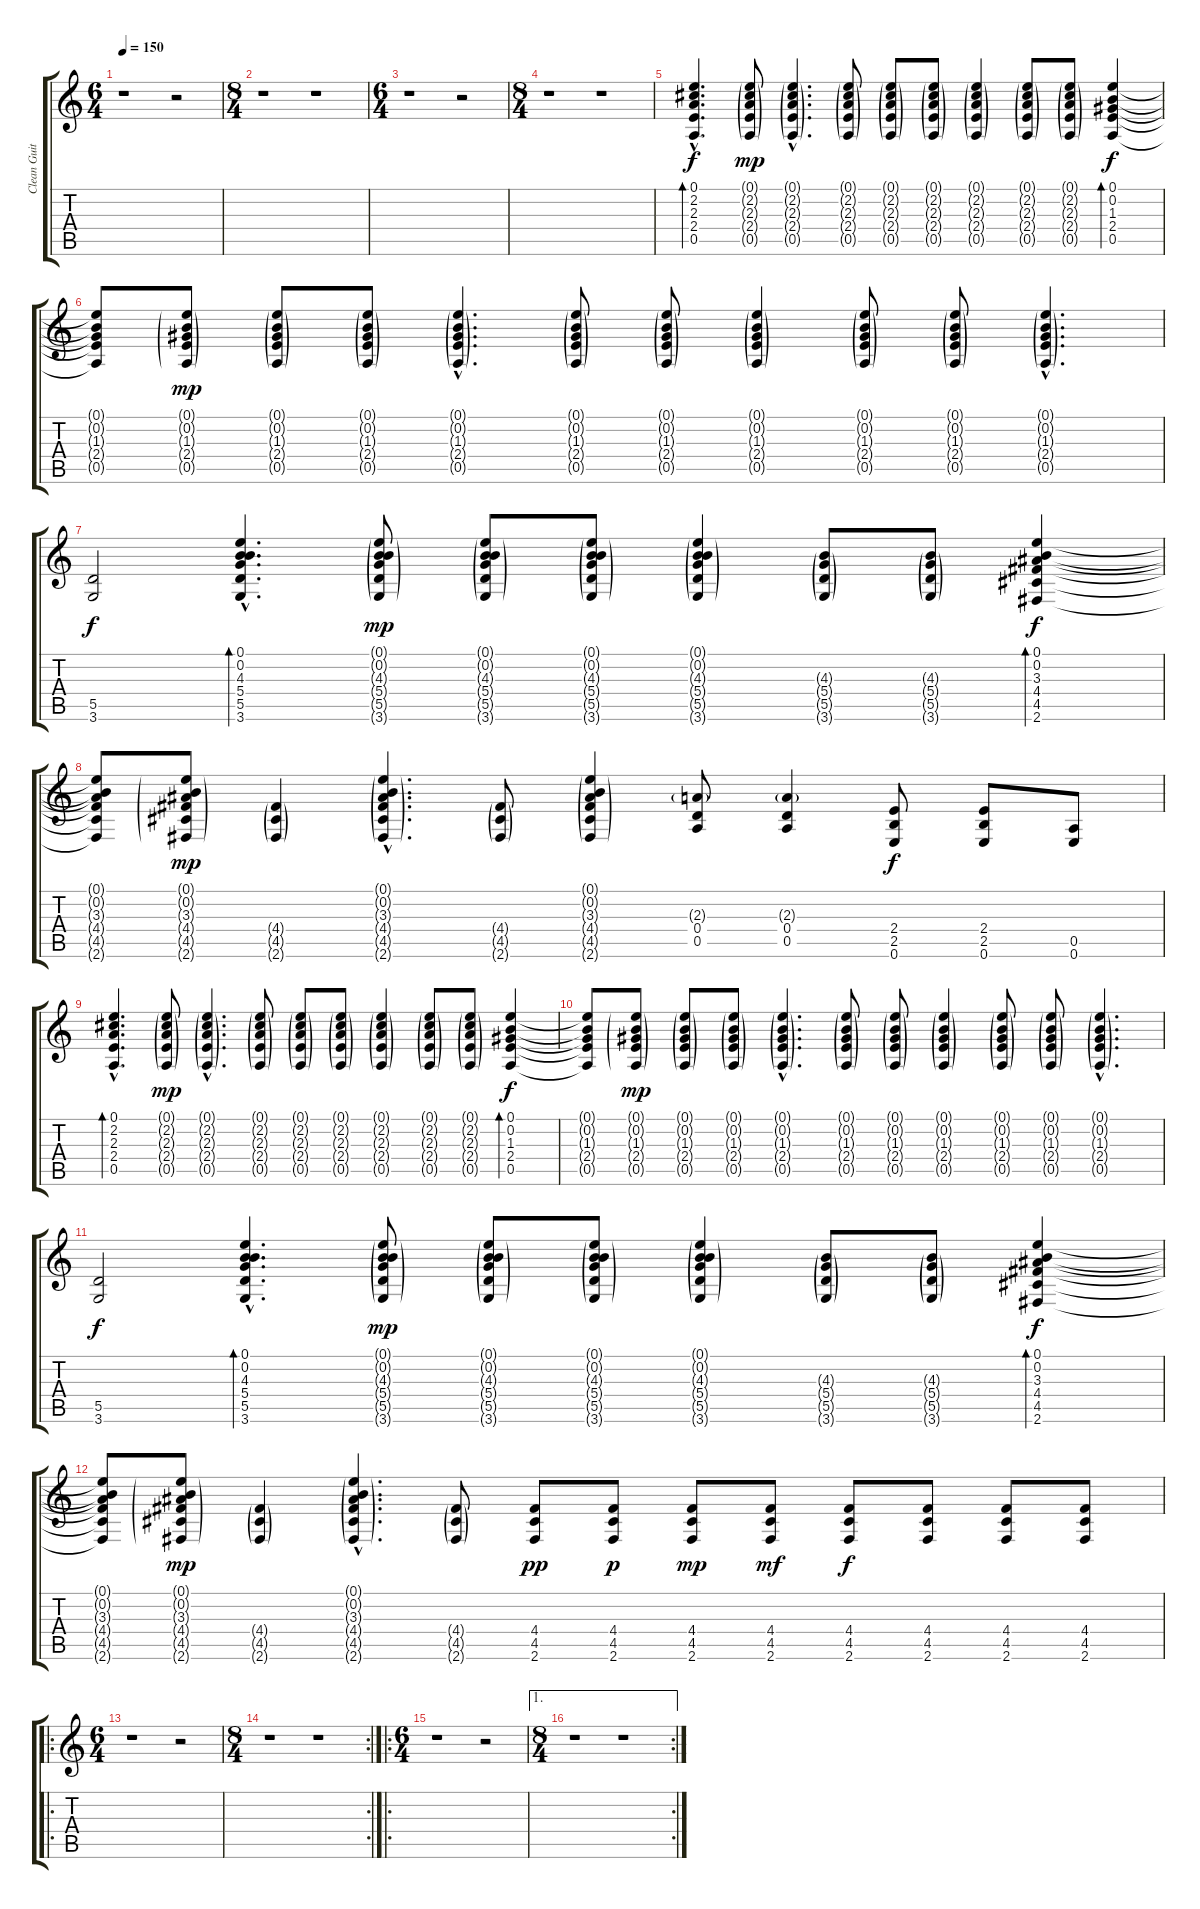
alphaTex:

\track ("Clean Guitar" "Clean Guit") {instrument acousticguitarsteel}
\staff {score tabs}
\tuning (E4 B3 G3 D3 A2 E2) {hide}
\ts (6 4)
\tempo 150
\clef g2
\ks c
r.1{dy f} r.2 |
\ts (8 4)
r.1 r.1 |
\ts (6 4)
r.1 r.2 |
\ts (8 4)
r.1 r.1 |
(0.1{hac} 2.2{hac} 2.3{hac} 2.4{hac} 0.5{hac}).4{d bd 120} (0.1{g} 2.2{g} 2.3{g} 2.4{g} 0.5{g}).8{dy mp} (0.1{g hac} 2.2{g hac} 2.3{g hac} 2.4{g hac} 0.5{g hac}).4{d} (0.1{g} 2.2{g} 2.3{g} 2.4{g} 0.5{g}).8 (0.1{g} 2.2{g} 2.3{g} 2.4{g} 0.5{g}).8 (0.1{g} 2.2{g} 2.3{g} 2.4{g} 0.5{g}).8 (0.1{g} 2.2{g} 2.3{g} 2.4{g} 0.5{g}).4 (0.1{g} 2.2{g} 2.3{g} 2.4{g} 0.5{g}).8 (0.1{g} 2.2{g} 2.3{g} 2.4{g} 0.5{g}).8 (0.1 0.2 1.3 2.4 0.5).4{bd 120 dy f} |
(0.1{t} 0.2{t} 1.3{t} 2.4{t} 0.5{t}).8 (0.1{g} 0.2{g} 1.3{g} 2.4{g} 0.5{g}).8{dy mp} (0.1{g} 0.2{g} 1.3{g} 2.4{g} 0.5{g}).8 (0.1{g} 0.2{g} 1.3{g} 2.4{g} 0.5{g}).8 (0.1{g hac} 0.2{g hac} 1.3{g hac} 2.4{g hac} 0.5{g hac}).4{d} (0.1{g} 0.2{g} 1.3{g} 2.4{g} 0.5{g}).8 (0.1{g} 0.2{g} 1.3{g} 2.4{g} 0.5{g}).8 (0.1{g} 0.2{g} 1.3{g} 2.4{g} 0.5{g}).4 (0.1{g} 0.2{g} 1.3{g} 2.4{g} 0.5{g}).8 (0.1{g} 0.2{g} 1.3{g} 2.4{g} 0.5{g}).8 (0.1{g hac} 0.2{g hac} 1.3{g hac} 2.4{g hac} 0.5{g hac}).4{d} |
(5.5 3.6).2{dy f} (0.1{hac} 0.2{hac} 4.3{hac} 5.4{hac} 5.5{hac} 3.6{hac}).4{d bd 120} (0.1{g} 0.2{g} 4.3{g} 5.4{g} 5.5{g} 3.6{g}).8{dy mp} (0.1{g} 0.2{g} 4.3{g} 5.4{g} 5.5{g} 3.6{g}).8 (0.1{g} 0.2{g} 4.3{g} 5.4{g} 5.5{g} 3.6{g}).8 (0.1{g} 0.2{g} 4.3{g} 5.4{g} 5.5{g} 3.6{g}).4 (4.3{g} 5.4{g} 5.5{g} 3.6{g}).8 (4.3{g} 5.4{g} 5.5{g} 3.6{g}).8 (0.1 0.2 3.3 4.4 4.5 2.6).4{bd 120 dy f} |
(0.1{t} 0.2{t} 3.3{t} 4.4{t} 4.5{t} 2.6{t}).8 (0.1{g} 0.2{g} 3.3{g} 4.4{g} 4.5{g} 2.6{g}).8{dy mp} (4.4{g} 4.5{g} 2.6{g}).4 (0.1{g hac} 0.2{g hac} 3.3{g hac} 4.4{g hac} 4.5{g hac} 2.6{g hac}).4{d} (4.4{g} 4.5{g} 2.6{g}).8 (0.1{g} 0.2{g} 3.3{g} 4.4{g} 4.5{g} 2.6{g}).4 (2.3{g} 0.4 0.5).8 (2.3{g} 0.4 0.5).4 (2.4 2.5 0.6).8{dy f} (2.4 2.5 0.6).8 (0.5 0.6).8 |
(0.1{hac} 2.2{hac} 2.3{hac} 2.4{hac} 0.5{hac}).4{d bd 120} (0.1{g} 2.2{g} 2.3{g} 2.4{g} 0.5{g}).8{dy mp} (0.1{g hac} 2.2{g hac} 2.3{g hac} 2.4{g hac} 0.5{g hac}).4{d} (0.1{g} 2.2{g} 2.3{g} 2.4{g} 0.5{g}).8 (0.1{g} 2.2{g} 2.3{g} 2.4{g} 0.5{g}).8 (0.1{g} 2.2{g} 2.3{g} 2.4{g} 0.5{g}).8 (0.1{g} 2.2{g} 2.3{g} 2.4{g} 0.5{g}).4 (0.1{g} 2.2{g} 2.3{g} 2.4{g} 0.5{g}).8 (0.1{g} 2.2{g} 2.3{g} 2.4{g} 0.5{g}).8 (0.1 0.2 1.3 2.4 0.5).4{bd 120 dy f} |
(0.1{t} 0.2{t} 1.3{t} 2.4{t} 0.5{t}).8 (0.1{g} 0.2{g} 1.3{g} 2.4{g} 0.5{g}).8{dy mp} (0.1{g} 0.2{g} 1.3{g} 2.4{g} 0.5{g}).8 (0.1{g} 0.2{g} 1.3{g} 2.4{g} 0.5{g}).8 (0.1{g hac} 0.2{g hac} 1.3{g hac} 2.4{g hac} 0.5{g hac}).4{d} (0.1{g} 0.2{g} 1.3{g} 2.4{g} 0.5{g}).8 (0.1{g} 0.2{g} 1.3{g} 2.4{g} 0.5{g}).8 (0.1{g} 0.2{g} 1.3{g} 2.4{g} 0.5{g}).4 (0.1{g} 0.2{g} 1.3{g} 2.4{g} 0.5{g}).8 (0.1{g} 0.2{g} 1.3{g} 2.4{g} 0.5{g}).8 (0.1{g hac} 0.2{g hac} 1.3{g hac} 2.4{g hac} 0.5{g hac}).4{d} |
(5.5 3.6).2{dy f} (0.1{hac} 0.2{hac} 4.3{hac} 5.4{hac} 5.5{hac} 3.6{hac}).4{d bd 120} (0.1{g} 0.2{g} 4.3{g} 5.4{g} 5.5{g} 3.6{g}).8{dy mp} (0.1{g} 0.2{g} 4.3{g} 5.4{g} 5.5{g} 3.6{g}).8 (0.1{g} 0.2{g} 4.3{g} 5.4{g} 5.5{g} 3.6{g}).8 (0.1{g} 0.2{g} 4.3{g} 5.4{g} 5.5{g} 3.6{g}).4 (4.3{g} 5.4{g} 5.5{g} 3.6{g}).8 (4.3{g} 5.4{g} 5.5{g} 3.6{g}).8 (0.1 0.2 3.3 4.4 4.5 2.6).4{bd 120 dy f} |
(0.1{t} 0.2{t} 3.3{t} 4.4{t} 4.5{t} 2.6{t}).8 (0.1{g} 0.2{g} 3.3{g} 4.4{g} 4.5{g} 2.6{g}).8{dy mp} (4.4{g} 4.5{g} 2.6{g}).4 (0.1{g hac} 0.2{g hac} 3.3{g hac} 4.4{g hac} 4.5{g hac} 2.6{g hac}).4{d} (4.4{g} 4.5{g} 2.6{g}).8 (4.4 4.5 2.6).8{dy pp} (4.4 4.5 2.6).8{dy p} (4.4 4.5 2.6).8{dy mp} (4.4 4.5 2.6).8{dy mf} (4.4 4.5 2.6).8{dy f} (4.4 4.5 2.6).8 (4.4 4.5 2.6).8 (4.4 4.5 2.6).8 |
\ro
\ts (6 4)
r.1 r.2 |
\rc 2
\ts (8 4)
r.1 r.1 |
\ro
\ts (6 4)
r.1 r.2 |
\ae 1
\rc 2
\ts (8 4)
r.1 r.1
